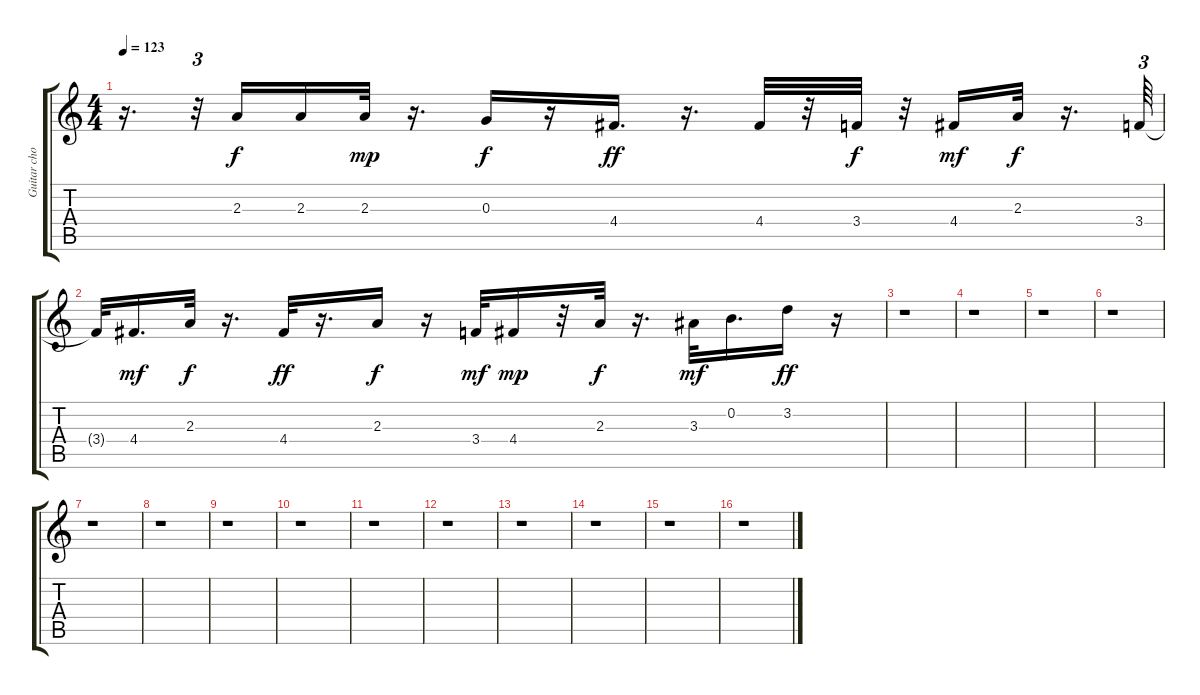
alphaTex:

\track ("Guitar chorus" "Guitar cho") {instrument electricguitarmuted}
\staff {score tabs}
\tuning (E4 B3 G3 D3 A2 E2) {hide}
\ts (4 4)
\tempo 123
\clef g2
\ks c
r.16{d dy ff} r.32{tu (3 2)} 2.3.16{dy f} 2.3.16 2.3.32{dy mp} r.16{d} 0.3.16{dy f} r.16 4.4.16{d dy ff} r.16{d} 4.4.32 r.32 3.4.32{dy f} r.32 4.4.16{dy mf} 2.3.32{dy f} r.16{d} 3.4.64{tu (3 2)} |
3.4{t}.32 4.4.16{d dy mf} 2.3.32{dy f} r.16{d} 4.4.32{dy ff} r.16{d} 2.3.16{dy f} r.16 3.4.32{dy mf} 4.4.16{dy mp} r.32 2.3.32{dy f} r.16{d} 3.3.32{dy mf} 0.2.16{d} 3.2.16{dy ff} r.16 |
r.1 |
r.1 |
r.1 |
r.1 |
r.1 |
r.1 |
r.1 |
r.1 |
r.1 |
r.1 |
r.1 |
r.1 |
r.1 |
r.1
